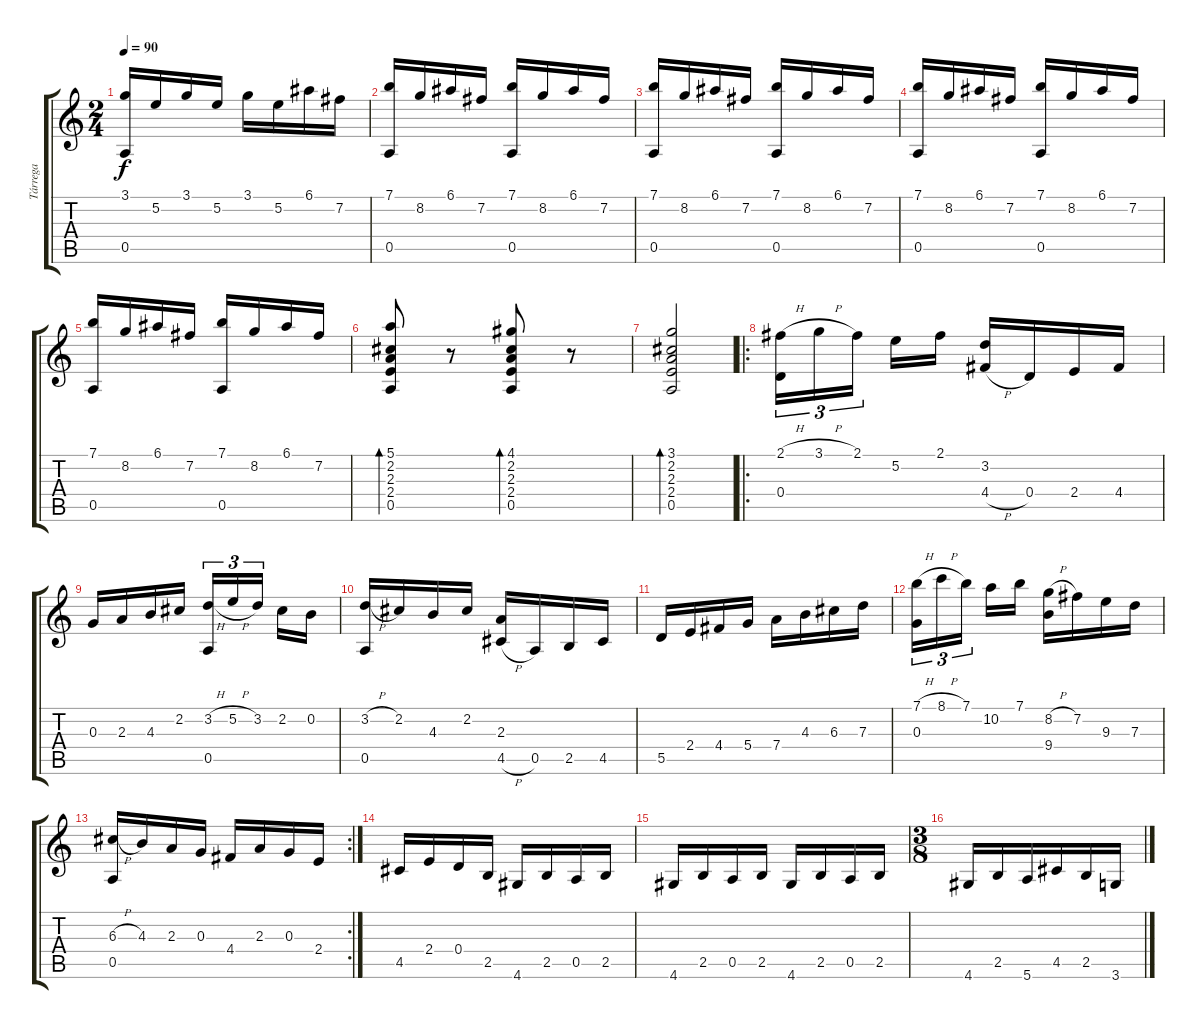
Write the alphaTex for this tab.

\track ("Tárrega" "Tárrega") {instrument acousticguitarsteel}
\staff {score tabs}
\tuning (E4 B3 G3 D3 A2 E2) {hide}
\ts (2 4)
\tempo 90
\clef g2
\ks c
(3.1 0.5).16{dy f} 5.2.16 3.1.16 5.2.16 3.1.16 5.2.16 6.1.16 7.2.16 |
(7.1 0.5).16 8.2.16 6.1.16 7.2.16 (7.1 0.5).16 8.2.16 6.1.16 7.2.16 |
(7.1 0.5).16 8.2.16 6.1.16 7.2.16 (7.1 0.5).16 8.2.16 6.1.16 7.2.16 |
(7.1 0.5).16 8.2.16 6.1.16 7.2.16 (7.1 0.5).16 8.2.16 6.1.16 7.2.16 |
(7.1 0.5).16 8.2.16 6.1.16 7.2.16 (7.1 0.5).16 8.2.16 6.1.16 7.2.16 |
(5.1 2.2 2.3 2.4 0.5).8{bd 120} r.8 (4.1 2.2 2.3 2.4 0.5).8{bd 120} r.8 |
(3.1 2.2 2.3 2.4 0.5).2{bd 120} |
\ro
(2.1{h} 0.4).16{tu (3 2)} 3.1{h}.16{tu (3 2)} 2.1.16{tu (3 2)} 5.2.16 2.1.16 (3.2 4.4{h}).16 0.4.16 2.4.16 4.4.16 |
0.3.16 2.3.16 4.3.16 2.2.16 (3.2{h} 0.5).16{tu (3 2)} 5.2{h}.16{tu (3 2)} 3.2.16{tu (3 2)} 2.2.16 0.2.16 |
(3.2{h} 0.5).16 2.2.16 4.3.16 2.2.16 (2.3 4.5{h}).16 0.5.16 2.5.16 4.5.16 |
5.5.16 2.4.16 4.4.16 5.4.16 7.4.16 4.3.16 6.3.16 7.3.16 |
(7.1{h} 0.3).16{tu (3 2)} 8.1{h}.16{tu (3 2)} 7.1.16{tu (3 2)} 10.2.16 7.1.16 (8.2{h} 9.4).16 7.2.16 9.3.16 7.3.16 |
\rc 2
(6.3{h} 0.5).16 4.3.16 2.3.16 0.3.16 4.4.16 2.3.16 0.3.16 2.4.16 |
4.5.16 2.4.16 0.4.16 2.5.16 4.6.16 2.5.16 0.5.16 2.5.16 |
4.6.16 2.5.16 0.5.16 2.5.16 4.6.16 2.5.16 0.5.16 2.5.16 |
\ts (3 8)
4.6.16 2.5.16 5.6.16 4.5.16 2.5.16 3.6.16
